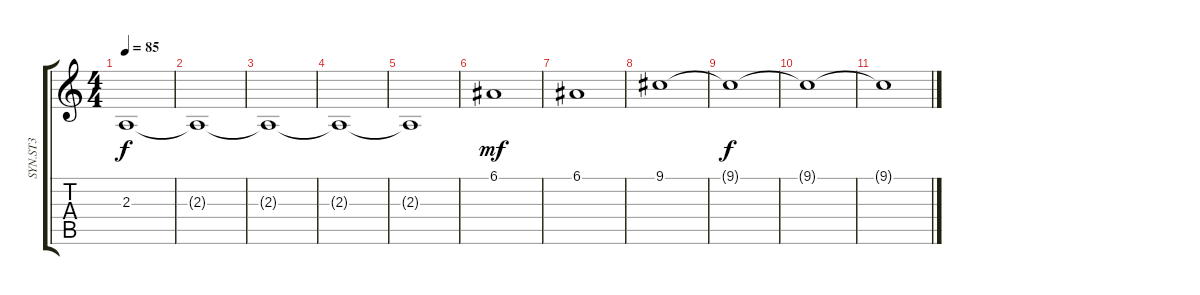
\track ("SYN.ST3" "SYN.ST3") {instrument synthstrings1}
\staff {score tabs}
\tuning (E4 B3 G3 D3 A2 E2) {hide}
\ts (4 4)
\tempo 85
\clef g2
\ks c
2.3{t}.1{dy f} |
2.3{t}.1 |
2.3{t}.1 |
2.3{t}.1 |
2.3{t}.1 |
6.1.1{dy mf} |
6.1.1 |
9.1.1 |
9.1{t}.1{dy f} |
9.1{t}.1 |
9.1{t}.1
